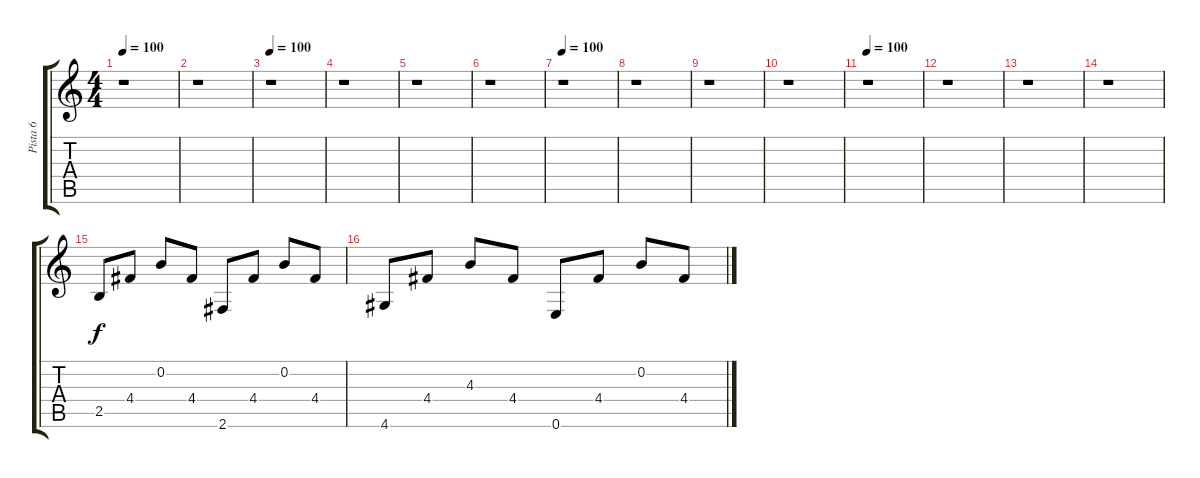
\track ("Pista 6" "Pista 6") {instrument electricguitarclean}
\staff {score tabs}
\tuning (E4 B3 G3 D3 A2 E2) {hide}
\ts (4 4)
\tempo 100
\clef g2
\ks c
r.1{dy f} |
r.1 |
\tempo 100
r.1 |
r.1 |
r.1 |
r.1 |
\tempo 100
r.1 |
r.1 |
r.1 |
r.1 |
\tempo 100
r.1 |
r.1 |
r.1 |
r.1 |
2.5.8 4.4.8 0.2.8 4.4.8 2.6.8 4.4.8 0.2.8 4.4.8 |
4.6.8 4.4.8 4.3.8 4.4.8 0.6.8 4.4.8 0.2.8 4.4.8
